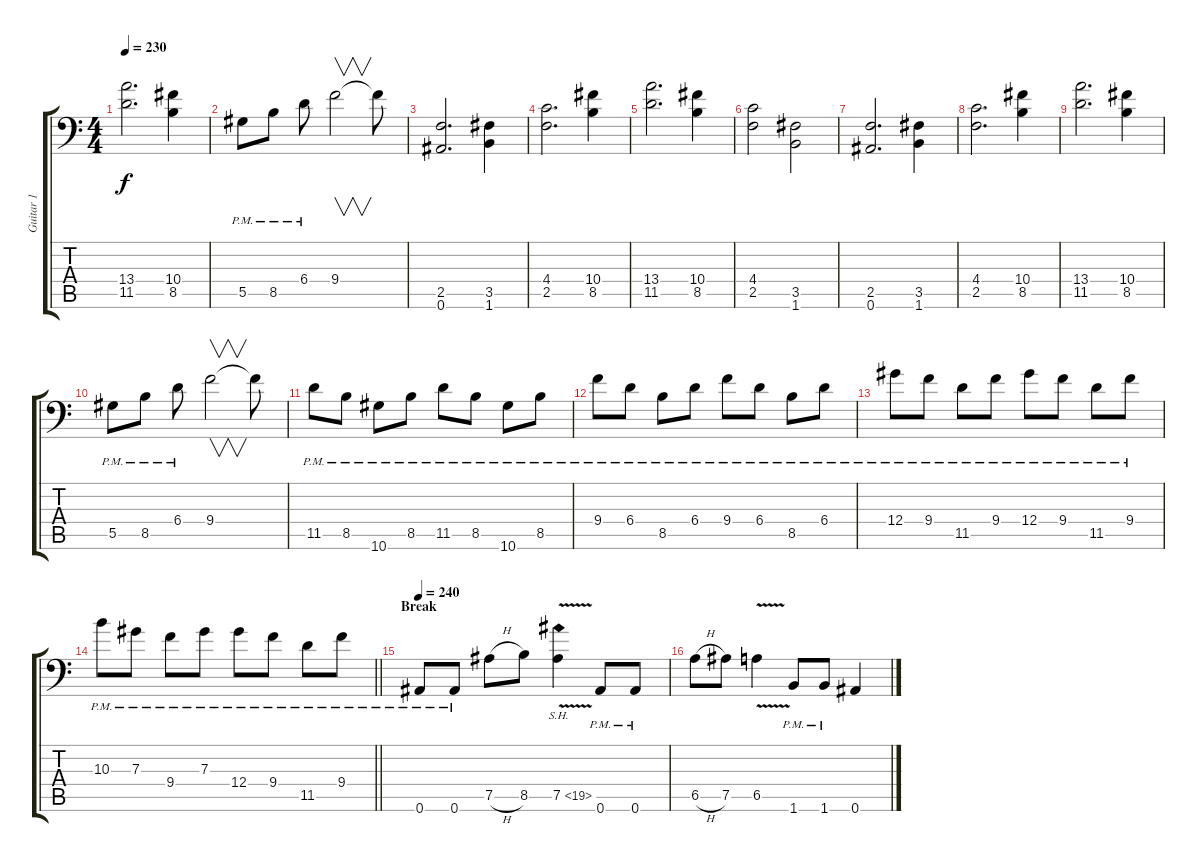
\track ("Guitar 1" "Guitar 1") {instrument distortionguitar}
\staff {score tabs}
\tuning (Bb3 F3 Db3 Ab2 Eb2 Bb1) {hide}
\ts (4 4)
\tempo 230
\clef f4
\ks c
(13.4 11.5).2{d dy f} (10.4 8.5).4 |
5.5{pm}.8 8.5{pm}.8 6.4{pm}.8 9.4.2{v} 9.4{t}.8 |
(2.5 0.6).2{d} (3.5 1.6).4 |
(4.4 2.5).2{d} (10.4 8.5).4 |
(13.4 11.5).2{d} (10.4 8.5).4 |
(4.4 2.5).2 (3.5 1.6).2 |
(2.5 0.6).2{d} (3.5 1.6).4 |
(4.4 2.5).2{d} (10.4 8.5).4 |
(13.4 11.5).2{d} (10.4 8.5).4 |
5.5{pm}.8 8.5{pm}.8 6.4{pm}.8 9.4.2{v} 9.4{t}.8 |
11.5{pm}.8 8.5{pm}.8 10.6{pm}.8 8.5{pm}.8 11.5{pm}.8 8.5{pm}.8 10.6{pm}.8 8.5{pm}.8 |
9.4{pm}.8 6.4{pm}.8 8.5{pm}.8 6.4{pm}.8 9.4{pm}.8 6.4{pm}.8 8.5{pm}.8 6.4{pm}.8 |
12.4{pm}.8 9.4{pm}.8 11.5{pm}.8 9.4{pm}.8 12.4{pm}.8 9.4{pm}.8 11.5{pm}.8 9.4{pm}.8 |
\barLineRight lightlight
10.3{pm}.8 7.3{pm}.8 9.4{pm}.8 7.3{pm}.8 12.4{pm}.8 9.4{pm}.8 11.5{pm}.8 9.4{pm}.8 |
\section ("" "Break")
\tempo 240
0.6{pm}.8 0.6{pm}.8 7.5{h}.8 8.5.8 7.5{sh 12 v}.4 0.6{pm}.8 0.6{pm}.8 |
6.5{h}.8 7.5.8 6.5{v}.4 1.6{pm}.8 1.6{pm}.8 0.6.4
